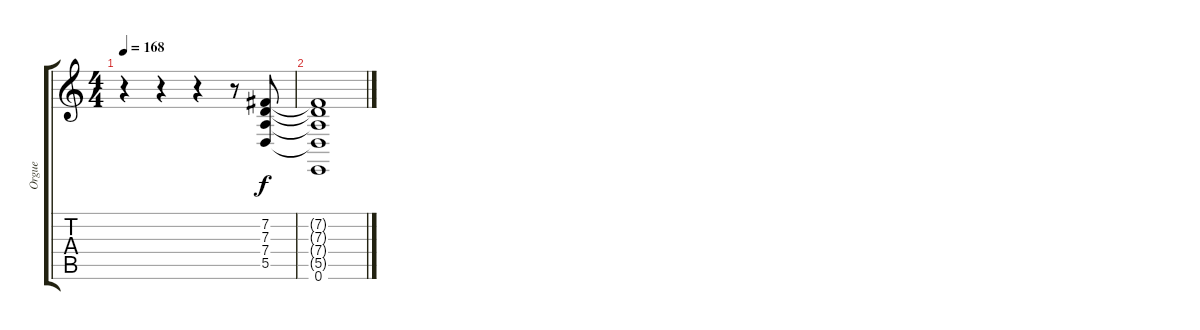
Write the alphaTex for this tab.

\track ("Orgue" "Orgue") {instrument drawbarorgan}
\staff {score tabs}
\tuning (E4 B3 G3 D3 A2 E2) {hide}
\ts (4 4)
\tempo 168
\clef g2
\ks c
r.4{dy f} r.4 r.4 r.8 (7.2 7.3 7.4 5.5).8 |
(7.2{t} 7.3{t} 7.4{t} 5.5{t} 0.6{t}).1
